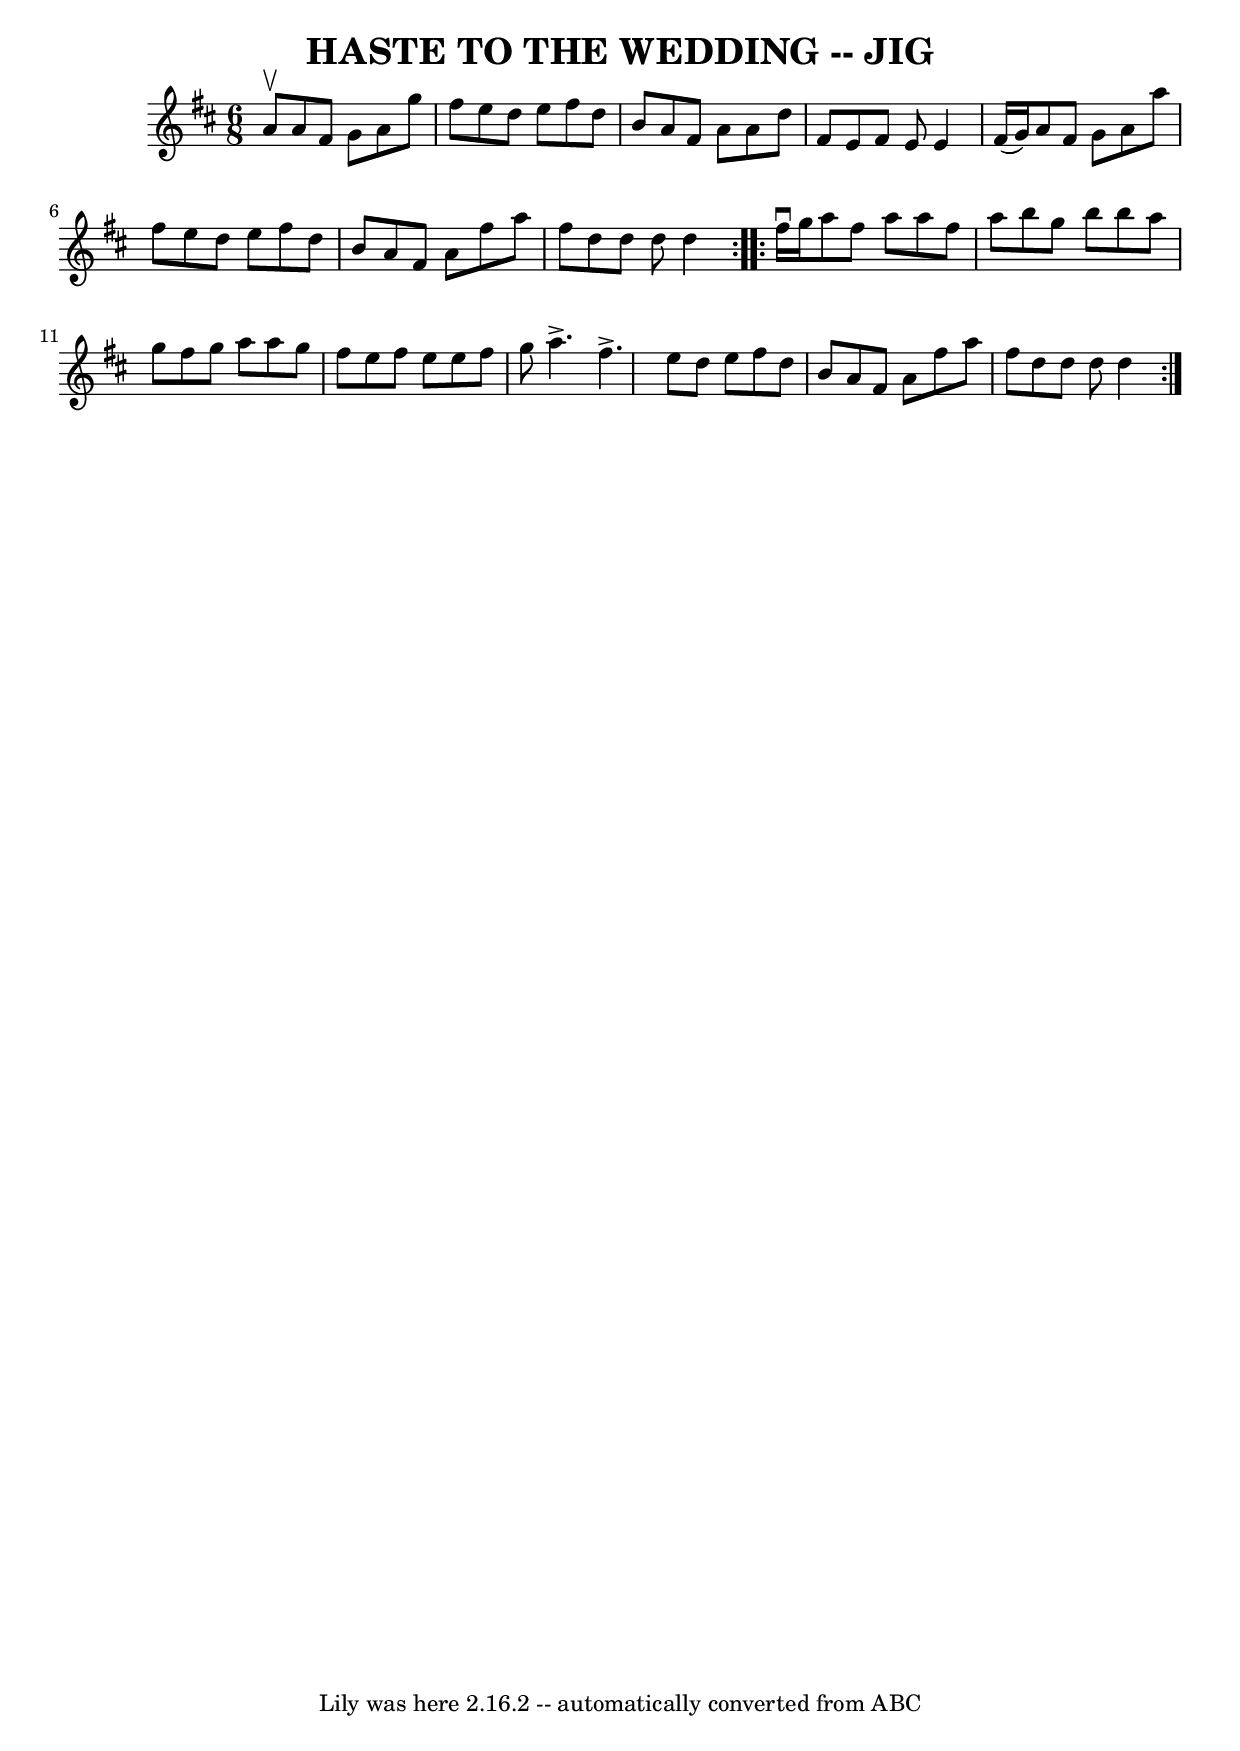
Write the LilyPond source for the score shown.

\version "2.7.40"
\include "Mammoth.ily"
\header {
	%% book = "Ryan's Mammoth Collection of Fiddle Tunes"
	crossRefNumber = "1"
	footnotes = ""
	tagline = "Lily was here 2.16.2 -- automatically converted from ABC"
	title = "HASTE TO THE WEDDING -- JIG"
}
voicedefault =  {
\set Score.defaultBarType = "empty"

\repeat volta 2 {
\time 6/8 \key d \major a'8^\upbow       |
 a'8 fis'8 g'8    
a'8 g''8 fis''8    |
 e''8 d''8 e''8 fis''8 d''8    
b'8    |
 a'8 fis'8 a'8 a'8 d''8 fis'8    |
 e'8 
 fis'8 e'8 e'4 fis'16 (g'16)       |
 a'8 fis'8    
g'8 a'8 a''8 fis''8    |
 e''8 d''8 e''8 fis''8    
d''8 b'8    |
 a'8 fis'8 a'8 fis''8 a''8 fis''8    
|
 d''8 d''8 d''8 d''4  }     \repeat volta 2 { fis''16 
^\downbow g''16        |
 a''8 fis''8 a''8 a''8 fis''8    
a''8    |
 b''8 g''8 b''8 b''8 a''8 g''8    |
   
fis''8 g''8 a''8 a''8 g''8 fis''8    |
 e''8 fis''8   
 e''8 e''8 fis''8 g''8        |
 a''4.^\accent fis''4. 
^\accent   |
 e''8 d''8 e''8 fis''8 d''8 b'8    |
 
 a'8 fis'8 a'8 fis''8 a''8 fis''8    |
 d''8 d''8    
d''8 d''4  }   
}

\score{
    <<

	\context Staff="default"
	{
	    \voicedefault 
	}

    >>
	\layout {
	}
	\midi {}
}
